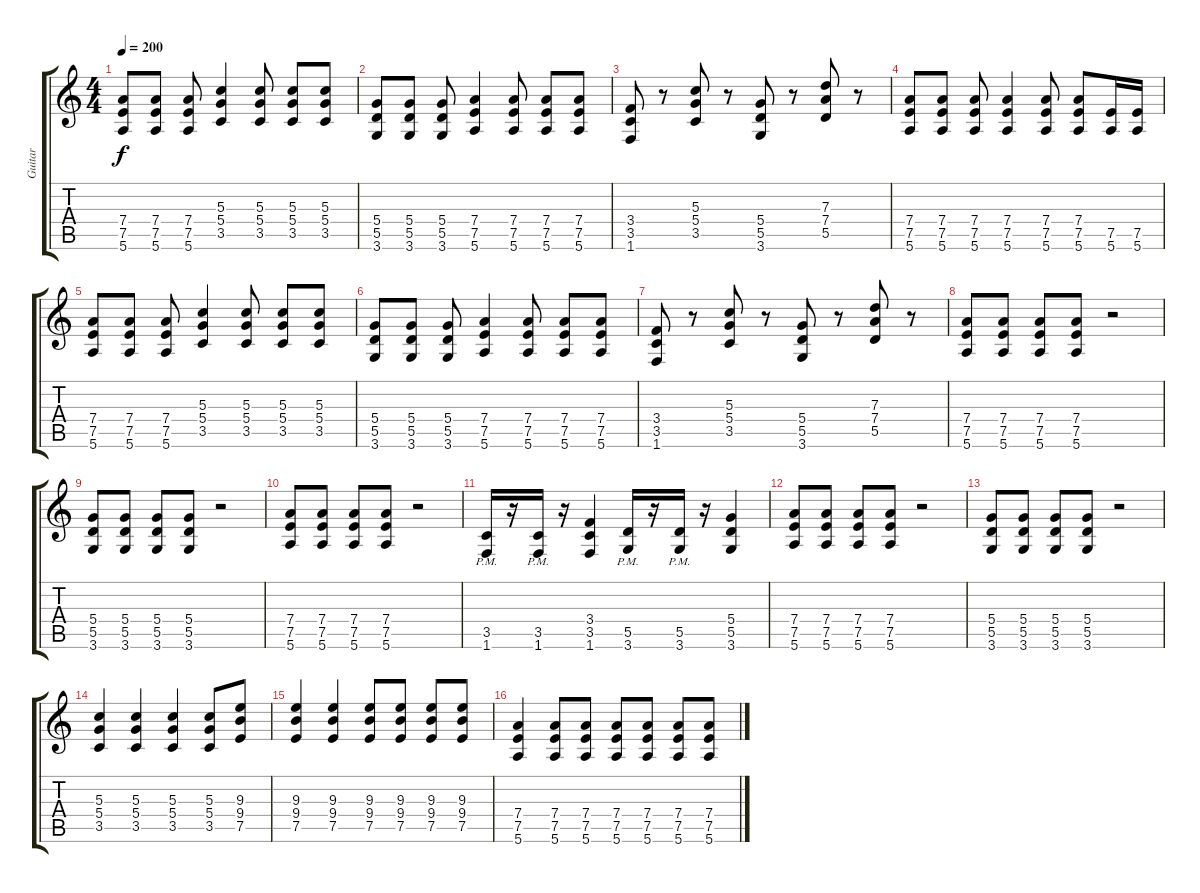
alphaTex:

\track ("Guitar" "Guitar") {instrument distortionguitar}
\staff {score tabs}
\tuning (E4 B3 G3 D3 A2 E2) {hide}
\ts (4 4)
\tempo 200
\clef g2
\ks c
(7.4 7.5 5.6).8{dy f} (7.4 7.5 5.6).8 (7.4 7.5 5.6).8 (5.3 5.4 3.5).4 (5.3 5.4 3.5).8 (5.3 5.4 3.5).8 (5.3 5.4 3.5).8 |
(5.4 5.5 3.6).8 (5.4 5.5 3.6).8 (5.4 5.5 3.6).8 (7.4 7.5 5.6).4 (7.4 7.5 5.6).8 (7.4 7.5 5.6).8 (7.4 7.5 5.6).8 |
(3.4 3.5 1.6).8 r.8 (5.3 5.4 3.5).8 r.8 (5.4 5.5 3.6).8 r.8 (7.3 7.4 5.5).8 r.8 |
(7.4 7.5 5.6).8 (7.4 7.5 5.6).8 (7.4 7.5 5.6).8 (7.4 7.5 5.6).4 (7.4 7.5 5.6).8 (7.4 7.5 5.6).8 (7.5 5.6).16 (7.5 5.6).16 |
(7.4 7.5 5.6).8 (7.4 7.5 5.6).8 (7.4 7.5 5.6).8 (5.3 5.4 3.5).4 (5.3 5.4 3.5).8 (5.3 5.4 3.5).8 (5.3 5.4 3.5).8 |
(5.4 5.5 3.6).8 (5.4 5.5 3.6).8 (5.4 5.5 3.6).8 (7.4 7.5 5.6).4 (7.4 7.5 5.6).8 (7.4 7.5 5.6).8 (7.4 7.5 5.6).8 |
(3.4 3.5 1.6).8 r.8 (5.3 5.4 3.5).8 r.8 (5.4 5.5 3.6).8 r.8 (7.3 7.4 5.5).8 r.8 |
(7.4 7.5 5.6).8 (7.4 7.5 5.6).8 (7.4 7.5 5.6).8 (7.4 7.5 5.6).8 r.2 |
(5.4 5.5 3.6).8 (5.4 5.5 3.6).8 (5.4 5.5 3.6).8 (5.4 5.5 3.6).8 r.2 |
(7.4 7.5 5.6).8 (7.4 7.5 5.6).8 (7.4 7.5 5.6).8 (7.4 7.5 5.6).8 r.2 |
(3.5{pm} 1.6).16 r.16 (3.5{pm} 1.6).16 r.16 (3.4 3.5 1.6).4 (5.5{pm} 3.6).16 r.16 (5.5{pm} 3.6).16 r.16 (5.4 5.5 3.6).4 |
(7.4 7.5 5.6).8 (7.4 7.5 5.6).8 (7.4 7.5 5.6).8 (7.4 7.5 5.6).8 r.2 |
(5.4 5.5 3.6).8 (5.4 5.5 3.6).8 (5.4 5.5 3.6).8 (5.4 5.5 3.6).8 r.2 |
(5.3 5.4 3.5).4 (5.3 5.4 3.5).4 (5.3 5.4 3.5).4 (5.3 5.4 3.5).8 (9.3 9.4 7.5).8 |
(9.3 9.4 7.5).4 (9.3 9.4 7.5).4 (9.3 9.4 7.5).8 (9.3 9.4 7.5).8 (9.3 9.4 7.5).8 (9.3 9.4 7.5).8 |
(7.4 7.5 5.6).4 (7.4 7.5 5.6).8 (7.4 7.5 5.6).8 (7.4 7.5 5.6).8 (7.4 7.5 5.6).8 (7.4 7.5 5.6).8 (7.4 7.5 5.6).8
